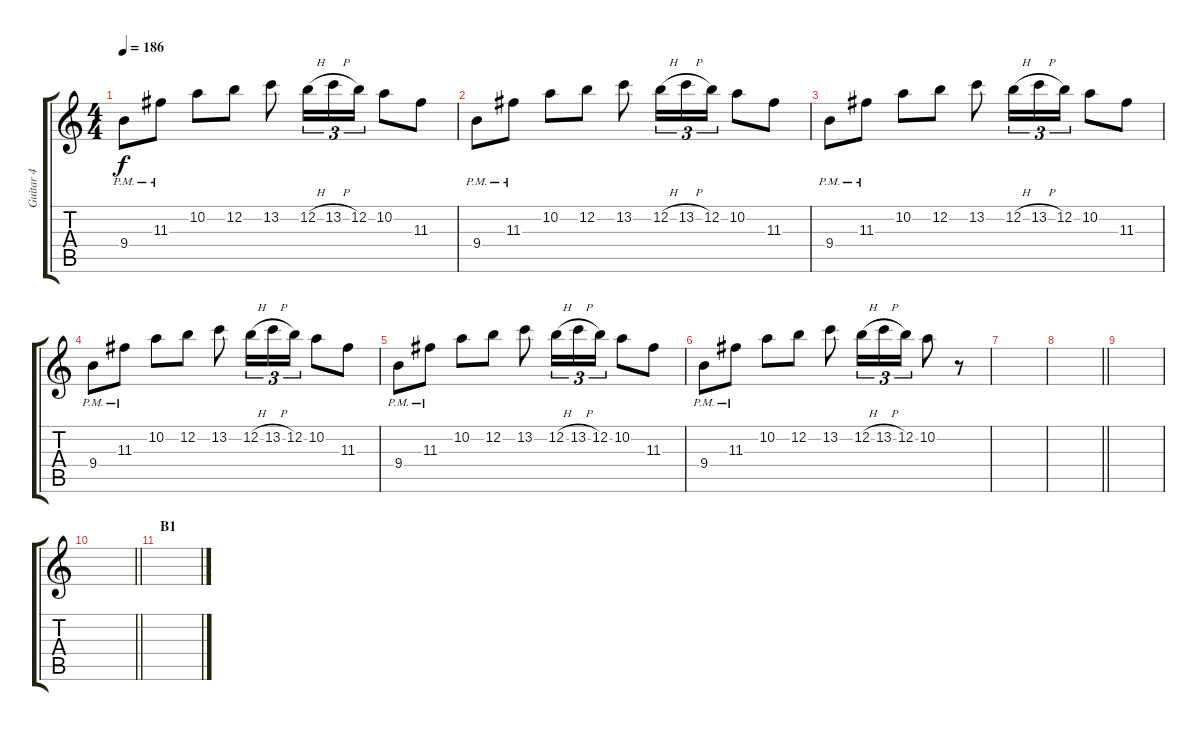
\track ("Guitar 4" "Guitar 4") {instrument distortionguitar}
\staff {score tabs}
\tuning (E4 B3 G3 D3 A2 E2) {hide}
\ts (4 4)
\tempo 186
\clef g2
\ks c
9.4{pm}.8{dy f} 11.3{pm}.8 10.2.8 12.2.8 13.2.8 12.2{h}.16{tu (3 2)} 13.2{h}.16{tu (3 2)} 12.2.16{tu (3 2)} 10.2.8 11.3.8 |
9.4{pm}.8 11.3{pm}.8 10.2.8 12.2.8 13.2.8 12.2{h}.16{tu (3 2)} 13.2{h}.16{tu (3 2)} 12.2.16{tu (3 2)} 10.2.8 11.3.8 |
9.4{pm}.8 11.3{pm}.8 10.2.8 12.2.8 13.2.8 12.2{h}.16{tu (3 2)} 13.2{h}.16{tu (3 2)} 12.2.16{tu (3 2)} 10.2.8 11.3.8 |
9.4{pm}.8 11.3{pm}.8 10.2.8 12.2.8 13.2.8 12.2{h}.16{tu (3 2)} 13.2{h}.16{tu (3 2)} 12.2.16{tu (3 2)} 10.2.8 11.3.8 |
9.4{pm}.8 11.3{pm}.8 10.2.8 12.2.8 13.2.8 12.2{h}.16{tu (3 2)} 13.2{h}.16{tu (3 2)} 12.2.16{tu (3 2)} 10.2.8 11.3.8 |
9.4{pm}.8 11.3{pm}.8 10.2.8 12.2.8 13.2.8 12.2{h}.16{tu (3 2)} 13.2{h}.16{tu (3 2)} 12.2.16{tu (3 2)} 10.2.8 r.8 |
|
\barLineRight lightlight
|
|
\barLineRight lightlight
|
\section ("" "B1")
